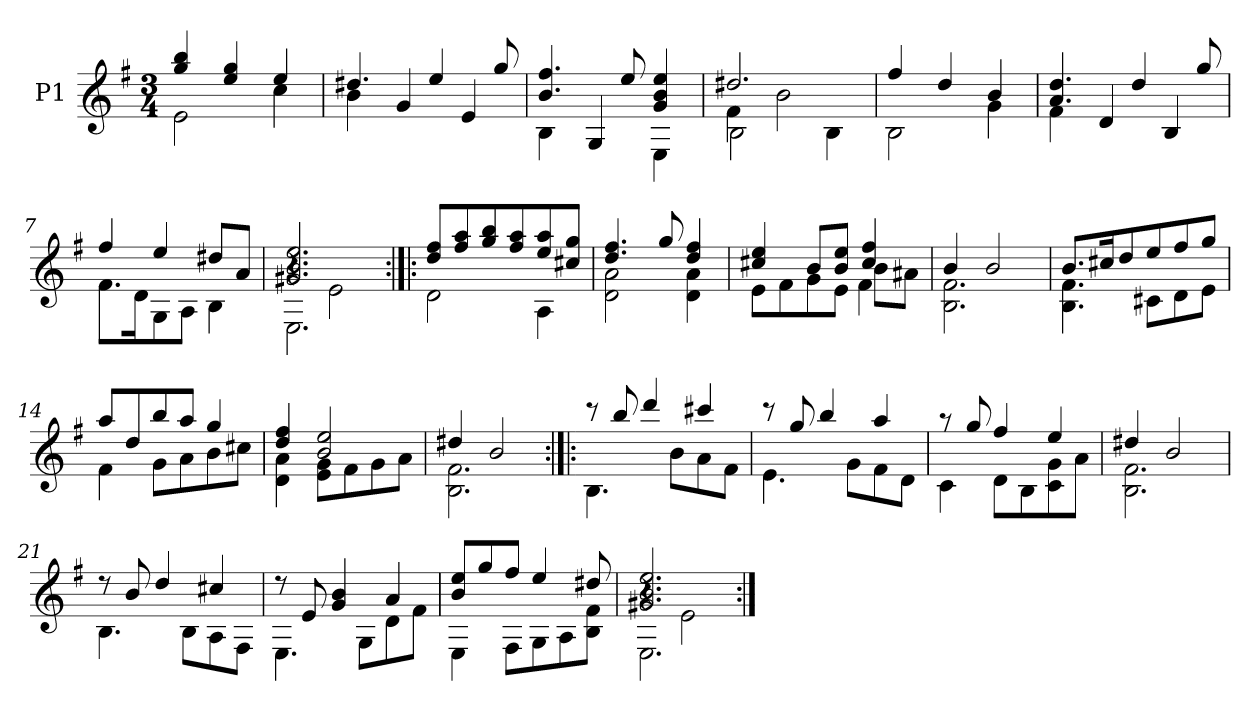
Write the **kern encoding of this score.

**kern
*part1
*staff1
*I"P1
!!LO:PB:g=z
*clefG2
*ITrd7c12
*k[f#]
*e:
*M3/4
*MM72
=1
*^
4gi/ 4bi	2Ei\
4ei/ 4gi	.
4ei/	4ci\
=2	=2
4.d#Xi/	4Bi\
.	4Gi/
4ei/	.
.	4Ei/
8gi/	.
=3	=3
4.Bi/ 4.f#i	4BBi\
.	4GGi/
8ei/	.
4Gi/ 4Bi 4ei	4EEi\
=4	=4
*	*^
2.d#Xi/	4F#i\	2BBi\
.	2Bi\	.
.	.	4BBi\
*	*v	*v
=5	=5
4f#i/	2BBi\
4di/	.
4Bi/	4Gi\
=6	=6
4.Ai/ 4.di	4F#i\
.	4Di/
4di/	.
.	4BBi/
8gi/	.
!!LO:LB:g=z	!!
=7	=7
4f#i/	8.F#i\L
.	16Di\k
4ei/	8GGi\
.	8AAi\J
8d#Xi/L	4BBi\
8Ai/J	.
=8	=8
*	*^
2.G#Xi/ 2.Bi 2.ei	4r	2.EEi\
.	2Ei\	.
*	*v	*v
=9:|!|:	=9:|!|:
8di/ 8f#iL	2Di\
8f#i/ 8ai	.
8gi/ 8bi	.
8f#i/ 8ai	.
8ei/ 8ai	4AAi\
8c#Xi/ 8giJ	.
=10	=10
4.di/ 4.f#i	2Di\ 2Ai
8gi/	.
4di/ 4f#i	4Di\ 4Ai
=11	=11
*	*^
4c#Xi/ 4ei	8Ei\L	2ryy
.	8F#i\	.
8Bi/L	8Gi\	.
8Bi/ 8eiJ	8Ei\J	.
4c#i/ 4f#i	8Bi\L	4F#i\
.	8A#Xi\J	.
*	*v	*v
!!LO:LB:g=z
=12	=12
4Bi/	2.BBi\ 2.F#i
2Bi/	.
=13	=13
8.Bi/L	4.BBi\ 4.F#i
16c#Xi/k	.
8di/	.
8ei/	8C#Xi\L
8f#i/	8Di\
8gi/J	8Ei\J
=14	=14
8ai/L	4F#i\
8di/	.
8bi/	8Gi\L
8ai/J	8Ai\
4gi/	8Bi\
.	8c#Xi\J
=15	=15
4di/ 4f#i	4Di\ 4Ai
2Bi/ 2ei	8Ei\ 8GiL
.	8F#i\
.	8Gi\
.	8Ai\J
=16	=16
4d#Xi/	2.BBi\ 2.F#i
2Bi/	.
!!LO:LB:g=z	!!
=17:|!|:	=17:|!|:
8r	4.BBi\
8bi/	.
4ddi/	.
.	8Bi\L
4cc#Xi/	8Ai\
.	8F#i\J
=18	=18
8r	4.Ei\
8gi/	.
4bi/	.
.	8Gi\L
4ai/	8F#i\
.	8Di\J
=19	=19
8r	4Ci\
8gi/	.
4f#i/	8Di\L
.	8BBi\
4ei/	8Ci\ 8Gi
.	8Ai\J
=20	=20
4d#Xi/	2.BBi\ 2.F#i
2Bi/	.
!!LO:LB:g=z	!!
=21	=21
8r	4.BBi\
8Bi/	.
4di/	.
.	8BBi\L
4c#Xi/	8AAi\
.	8FF#i\J
=22	=22
8r	4.EEi\
8Ei/	.
4Gi/ 4Bi	.
.	8GGi\L
4Ai/	8Di\
.	8F#i\J
=23	=23
8Bi/ 8eiL	4EEi\
8gi/	.
8f#i/J	8FF#i\L
4ei/	8GGi\
.	8AAi\
8d#Xi/	8BBi\ 8F#iJ
=24	=24
*	*^
2.G#Xi/ 2.Bi 2.ei	4r	2.EEi\
.	2Ei\	.
*v	*v	*v
=:|!
*-
